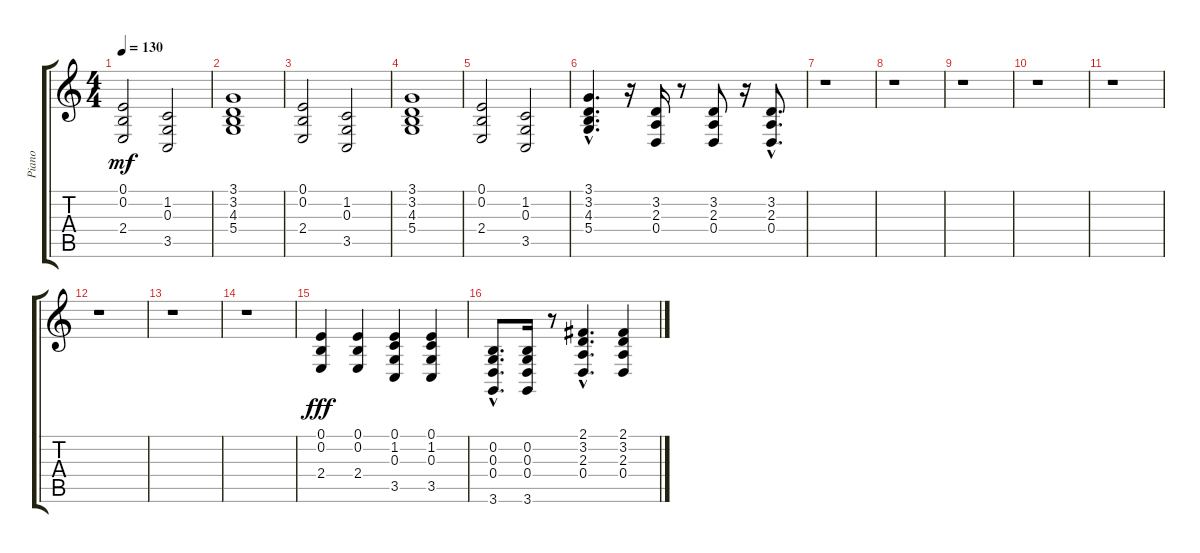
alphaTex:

\track ("Piano" "Piano") {instrument acousticgrandpiano}
\staff {score tabs}
\tuning (E4 B3 G3 D3 A2 E2) {hide}
\ts (4 4)
\tempo 130
\clef g2
\ks c
(0.1 0.2 2.4).2{dy mf} (1.2 0.3 3.5).2 |
(3.1 3.2 4.3 5.4).1 |
(0.1 0.2 2.4).2 (1.2 0.3 3.5).2 |
(3.1 3.2 4.3 5.4).1 |
(0.1 0.2 2.4).2 (1.2 0.3 3.5).2 |
(3.1{hac} 3.2{hac} 4.3{hac} 5.4{hac}).4{d} r.16 (3.2 2.3 0.4).16 r.8 (3.2 2.3 0.4).8 r.16 (3.2{hac} 2.3{hac} 0.4{hac}).8{d} |
r.1 |
r.1 |
r.1 |
r.1 |
r.1 |
r.1 |
r.1 |
r.1 |
(0.1 0.2 2.4).4{dy fff} (0.1 0.2 2.4).4 (0.1 1.2 0.3 3.5).4 (0.1 1.2 0.3 3.5).4 |
(0.2{hac} 0.3{hac} 0.4{hac} 3.6{hac}).8{d} (0.2 0.3 0.4 3.6).16 r.8 (2.1{hac} 3.2{hac} 2.3{hac} 0.4{hac}).4{d} (2.1 3.2 2.3 0.4).4
